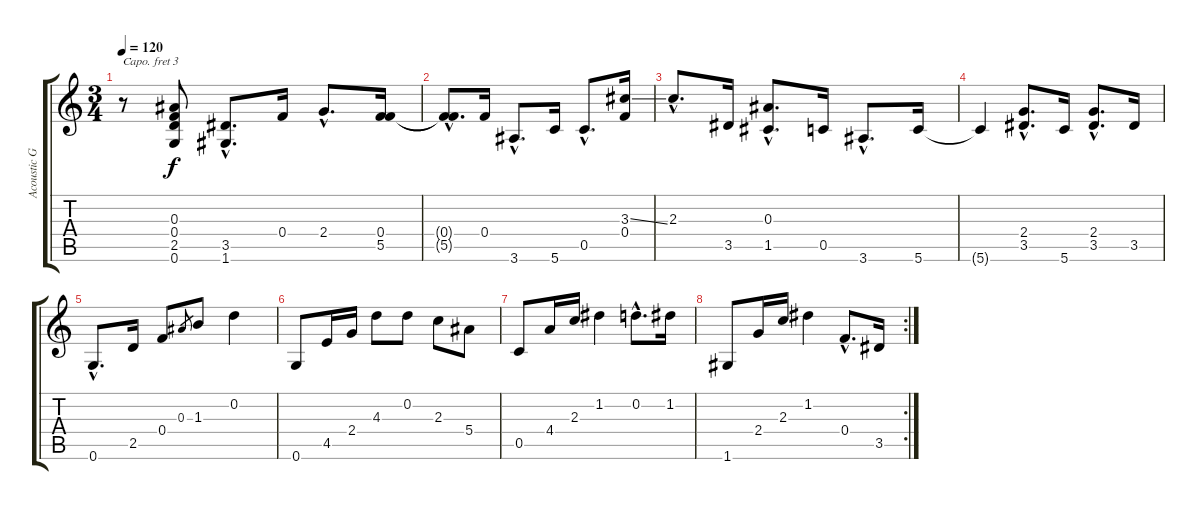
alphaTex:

\track ("Acoustic Guitar (steel)" "Acoustic G") {instrument acousticguitarsteel}
\staff {score tabs}
\capo 3
\tuning (E4 B3 G3 D3 A2 E2) {hide}
\ts (3 4)
\tempo 120
\clef g2
\ks c
r.8{dy f} (0.3 0.4 2.5 0.6).8 (3.5{hac} 1.6{hac}).8{d} 0.4.16 2.4{hac}.8{d} (0.4 5.5).16 |
(0.4{hac t} 5.5{hac t}).8{d} 0.4.16 3.6{hac}.8{d} 5.6.16 0.5{hac}.8{d} (3.3{ss} 0.4).16 |
2.3{hac}.8{d} 3.5.16 (0.3{hac} 1.5{hac}).8{d} 0.5.16 3.6{hac}.8{d} 5.6.16 |
5.6{t}.4 (2.4{hac} 3.5{hac}).8{d} 5.6.16 (2.4{hac} 3.5{hac}).8{d} 3.5.16 |
0.6{hac}.8{d} 2.5.16 0.4.8 0.3.8{gr} 1.3.8 0.2.4 |
0.6.8 4.5.16 2.4.16 4.3.8 0.2.8 2.3.8 5.4.8 |
0.5.8 4.4.16 2.3.16 1.2.4 0.2{hac}.8{d} 1.2.16 |
\rc 2
1.6.8 2.4.16 2.3.16 1.2.4 0.4{hac}.8{d} 3.5.16
